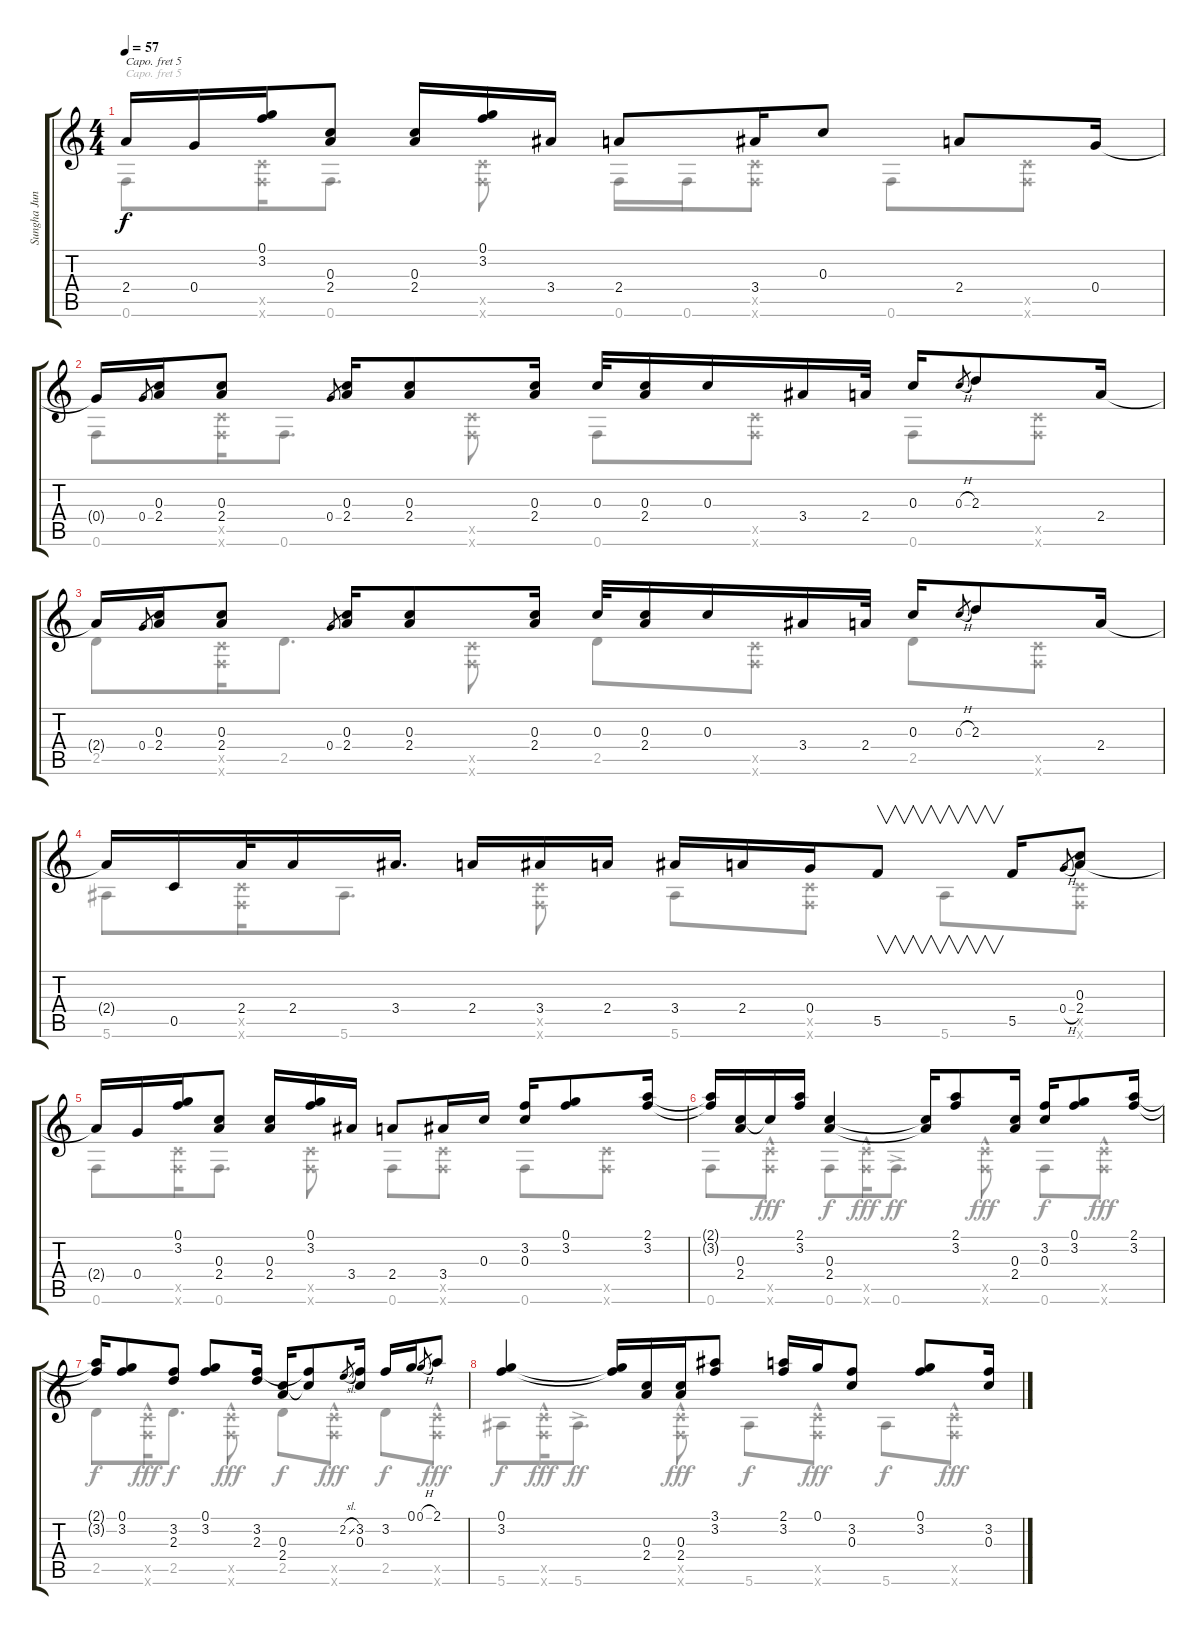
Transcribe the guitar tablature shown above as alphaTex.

\track ("Sungha Jung" "Sungha Jun") {instrument acousticguitarsteel}
\staff {score tabs}
\capo 5
\tuning (D4 A3 G3 D3 G2 C2) {hide}
\voice
\ts (4 4)
\tempo 57
\clef g2
\ks c
2.4{t}.16{dy f} 0.4.16 (0.1 3.2).16 (0.3 2.4).8 (0.3 2.4).16 (0.1 3.2).16 3.4.16 2.4.8 3.4.16 0.3.8 2.4.8 0.4.16 |
0.4{t}.16 0.4.8{gr} (0.3 2.4).16 (0.3 2.4).8 0.4.8{gr} (0.3 2.4).16 (0.3 2.4).8 (0.3 2.4).16 0.3.32 (0.3 2.4).16 0.3.16 3.4.16 2.4.32 0.3.16 0.3{h}.8{gr} 2.3.8 2.4.16 |
2.4{t}.16 0.4.8{gr} (0.3 2.4).16 (0.3 2.4).8 0.4.8{gr} (0.3 2.4).16 (0.3 2.4).8 (0.3 2.4).16 0.3.32 (0.3 2.4).16 0.3.16 3.4.16 2.4.32 0.3.16 0.3{h}.8{gr} 2.3.8 2.4.16 |
2.4{t}.16 0.5.16 2.4.32 2.4.16 3.4.16{d} 2.4.16 3.4.16 2.4.16 3.4.16 2.4.16 0.4.16 5.5.8{v} 5.5.16 0.4{h}.8{gr} (0.3 2.4).8 |
2.4{t}.16 0.4.16 (0.1 3.2).16 (0.3 2.4).8 (0.3 2.4).16 (0.1 3.2).16 3.4.16 2.4.8 3.4.16 0.3.16 (3.2 0.3).16 (0.1 3.2).8 (2.1 3.2).16 |
(2.1{t} 3.2{t}).16 (0.3 2.4).16 0.3{t}.16 (2.1 3.2).16 (0.3 2.4).4 (0.3{t} 2.4{t}).16 (2.1 3.2).8 (0.3 2.4).16 (3.2 0.3).16 (0.1 3.2).8 (2.1 3.2).16 |
(2.1{t} 3.2{t}).16 (0.1 3.2).8 (3.2 2.3).8 (0.1 3.2).8 (3.2 2.3).16 (0.3 2.4).16 (3.2{t} 0.3{t}).8 2.2{sl}.8{gr} (3.2 0.3).16 3.2.16 0.1.16 0.1{h}.8{gr} 2.1.8 |
(0.1 3.2).4 (0.1{t} 3.2{t}).16 (0.3 2.4).16 (0.3 2.4).16 (3.1 3.2).8 (2.1 3.2).16 0.1.16 (3.2 0.3).8 (0.1 3.2).8 (3.2 0.3).16
\voice
\clef g2
\ottava regular
\simile none
\ks c
0.6.8{dy f} (0.5{x} 0.6{x}).16 0.6.8{d} (0.5{x} 0.6{x}).8 0.6.16 0.6.16 (0.5{x} 0.6{x}).8 0.6.8 (0.5{x} 0.6{x}).8 |
0.6.8 (0.5{x} 0.6{x}).16 0.6.8{d} (0.5{x} 0.6{x}).8 0.6.8 (0.5{x} 0.6{x}).8 0.6.8 (0.5{x} 0.6{x}).8 |
2.5.8 (0.5{x} 0.6{x}).16 2.5.8{d} (0.5{x} 0.6{x}).8 2.5.8 (0.5{x} 0.6{x}).8 2.5.8 (0.5{x} 0.6{x}).8 |
5.6.8 (0.5{x} 0.6{x}).16 5.6.8{d} (0.5{x} 0.6{x}).8 5.6.8 (0.5{x} 0.6{x}).8 5.6.8 (0.5{x} 0.6{x}).8 |
0.6.8 (0.5{x} 0.6{x}).16 0.6.8{d} (0.5{x} 0.6{x}).8 0.6.8 (0.5{x} 0.6{x}).8 0.6.8 (0.5{x} 0.6{x}).8 |
0.6.8 (0.5{hac x} 0.6{hac x}).8{dy fff} 0.6.8{dy f} (0.5{hac x} 0.6{hac x}).16{dy fff} 0.6{ac}.8{d dy ff} (0.5{hac x} 0.6{hac x}).8{dy fff} 0.6.8{dy f} (0.5{hac x} 0.6{hac x}).8{dy fff} |
2.5.8{dy f} (0.5{hac x} 0.6{hac x}).16{dy fff} 2.5.8{d dy f} (0.5{hac x} 0.6{hac x}).8{dy fff} 2.5.8{dy f} (0.5{hac x} 0.6{hac x}).8{dy fff} 2.5.8{dy f} (0.5{hac x} 0.6{hac x}).8{dy fff} |
5.6.8{dy f} (0.5{hac x} 0.6{hac x}).16{dy fff} 5.6{ac}.8{d dy ff} (0.5{hac x} 0.6{hac x}).8{dy fff} 5.6.8{dy f} (0.5{hac x} 0.6{hac x}).8{dy fff} 5.6.8{dy f} (0.5{hac x} 0.6{hac x}).8{dy fff}
